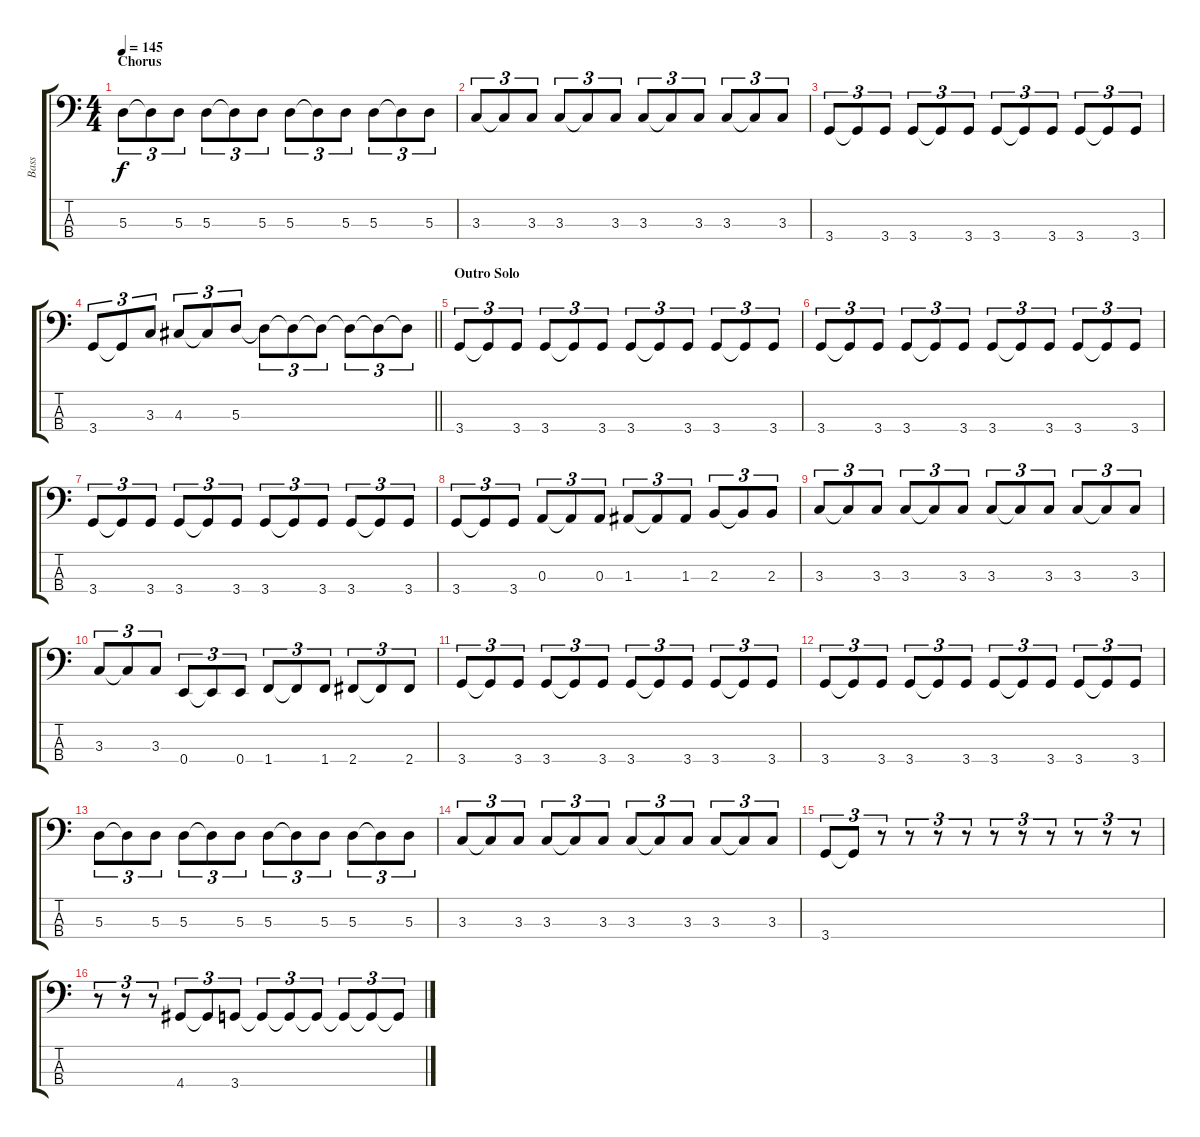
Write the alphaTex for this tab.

\track ("Bass" "Bass") {instrument electricbassfinger}
\staff {score tabs}
\tuning (G2 D2 A1 E1) {hide}
\ts (4 4)
\section ("" "Chorus")
\tempo 145
\clef f4
\ks c
5.3.8{tu (3 2) dy f} 5.3{t}.8{tu (3 2)} 5.3.8{tu (3 2)} 5.3.8{tu (3 2)} 5.3{t}.8{tu (3 2)} 5.3.8{tu (3 2)} 5.3.8{tu (3 2)} 5.3{t}.8{tu (3 2)} 5.3.8{tu (3 2)} 5.3.8{tu (3 2)} 5.3{t}.8{tu (3 2)} 5.3.8{tu (3 2)} |
3.3.8{tu (3 2)} 3.3{t}.8{tu (3 2)} 3.3.8{tu (3 2)} 3.3.8{tu (3 2)} 3.3{t}.8{tu (3 2)} 3.3.8{tu (3 2)} 3.3.8{tu (3 2)} 3.3{t}.8{tu (3 2)} 3.3.8{tu (3 2)} 3.3.8{tu (3 2)} 3.3{t}.8{tu (3 2)} 3.3.8{tu (3 2)} |
3.4.8{tu (3 2)} 3.4{t}.8{tu (3 2)} 3.4.8{tu (3 2)} 3.4.8{tu (3 2)} 3.4{t}.8{tu (3 2)} 3.4.8{tu (3 2)} 3.4.8{tu (3 2)} 3.4{t}.8{tu (3 2)} 3.4.8{tu (3 2)} 3.4.8{tu (3 2)} 3.4{t}.8{tu (3 2)} 3.4.8{tu (3 2)} |
\barLineRight lightlight
3.4.8{tu (3 2)} 3.4{t}.8{tu (3 2)} 3.3.8{tu (3 2)} 4.3.8{tu (3 2)} 4.3{t}.8{tu (3 2)} 5.3.8{tu (3 2)} 5.3{t}.8{tu (3 2)} 5.3{t}.8{tu (3 2)} 5.3{t}.8{tu (3 2)} 5.3{t}.8{tu (3 2)} 5.3{t}.8{tu (3 2)} 5.3{t}.8{tu (3 2)} |
\section ("" "Outro Solo")
3.4.8{tu (3 2)} 3.4{t}.8{tu (3 2)} 3.4.8{tu (3 2)} 3.4.8{tu (3 2)} 3.4{t}.8{tu (3 2)} 3.4.8{tu (3 2)} 3.4.8{tu (3 2)} 3.4{t}.8{tu (3 2)} 3.4.8{tu (3 2)} 3.4.8{tu (3 2)} 3.4{t}.8{tu (3 2)} 3.4.8{tu (3 2)} |
3.4.8{tu (3 2)} 3.4{t}.8{tu (3 2)} 3.4.8{tu (3 2)} 3.4.8{tu (3 2)} 3.4{t}.8{tu (3 2)} 3.4.8{tu (3 2)} 3.4.8{tu (3 2)} 3.4{t}.8{tu (3 2)} 3.4.8{tu (3 2)} 3.4.8{tu (3 2)} 3.4{t}.8{tu (3 2)} 3.4.8{tu (3 2)} |
3.4.8{tu (3 2)} 3.4{t}.8{tu (3 2)} 3.4.8{tu (3 2)} 3.4.8{tu (3 2)} 3.4{t}.8{tu (3 2)} 3.4.8{tu (3 2)} 3.4.8{tu (3 2)} 3.4{t}.8{tu (3 2)} 3.4.8{tu (3 2)} 3.4.8{tu (3 2)} 3.4{t}.8{tu (3 2)} 3.4.8{tu (3 2)} |
3.4.8{tu (3 2)} 3.4{t}.8{tu (3 2)} 3.4.8{tu (3 2)} 0.3.8{tu (3 2)} 0.3{t}.8{tu (3 2)} 0.3.8{tu (3 2)} 1.3.8{tu (3 2)} 1.3{t}.8{tu (3 2)} 1.3.8{tu (3 2)} 2.3.8{tu (3 2)} 2.3{t}.8{tu (3 2)} 2.3.8{tu (3 2)} |
3.3.8{tu (3 2)} 3.3{t}.8{tu (3 2)} 3.3.8{tu (3 2)} 3.3.8{tu (3 2)} 3.3{t}.8{tu (3 2)} 3.3.8{tu (3 2)} 3.3.8{tu (3 2)} 3.3{t}.8{tu (3 2)} 3.3.8{tu (3 2)} 3.3.8{tu (3 2)} 3.3{t}.8{tu (3 2)} 3.3.8{tu (3 2)} |
3.3.8{tu (3 2)} 3.3{t}.8{tu (3 2)} 3.3.8{tu (3 2)} 0.4.8{tu (3 2)} 0.4{t}.8{tu (3 2)} 0.4.8{tu (3 2)} 1.4.8{tu (3 2)} 1.4{t}.8{tu (3 2)} 1.4.8{tu (3 2)} 2.4.8{tu (3 2)} 2.4{t}.8{tu (3 2)} 2.4.8{tu (3 2)} |
3.4.8{tu (3 2)} 3.4{t}.8{tu (3 2)} 3.4.8{tu (3 2)} 3.4.8{tu (3 2)} 3.4{t}.8{tu (3 2)} 3.4.8{tu (3 2)} 3.4.8{tu (3 2)} 3.4{t}.8{tu (3 2)} 3.4.8{tu (3 2)} 3.4.8{tu (3 2)} 3.4{t}.8{tu (3 2)} 3.4.8{tu (3 2)} |
3.4.8{tu (3 2)} 3.4{t}.8{tu (3 2)} 3.4.8{tu (3 2)} 3.4.8{tu (3 2)} 3.4{t}.8{tu (3 2)} 3.4.8{tu (3 2)} 3.4.8{tu (3 2)} 3.4{t}.8{tu (3 2)} 3.4.8{tu (3 2)} 3.4.8{tu (3 2)} 3.4{t}.8{tu (3 2)} 3.4.8{tu (3 2)} |
5.3.8{tu (3 2)} 5.3{t}.8{tu (3 2)} 5.3.8{tu (3 2)} 5.3.8{tu (3 2)} 5.3{t}.8{tu (3 2)} 5.3.8{tu (3 2)} 5.3.8{tu (3 2)} 5.3{t}.8{tu (3 2)} 5.3.8{tu (3 2)} 5.3.8{tu (3 2)} 5.3{t}.8{tu (3 2)} 5.3.8{tu (3 2)} |
3.3.8{tu (3 2)} 3.3{t}.8{tu (3 2)} 3.3.8{tu (3 2)} 3.3.8{tu (3 2)} 3.3{t}.8{tu (3 2)} 3.3.8{tu (3 2)} 3.3.8{tu (3 2)} 3.3{t}.8{tu (3 2)} 3.3.8{tu (3 2)} 3.3.8{tu (3 2)} 3.3{t}.8{tu (3 2)} 3.3.8{tu (3 2)} |
3.4.8{tu (3 2)} 3.4{t}.8{tu (3 2)} r.8{tu (3 2)} r.8{tu (3 2)} r.8{tu (3 2)} r.8{tu (3 2)} r.8{tu (3 2)} r.8{tu (3 2)} r.8{tu (3 2)} r.8{tu (3 2)} r.8{tu (3 2)} r.8{tu (3 2)} |
r.8{tu (3 2)} r.8{tu (3 2)} r.8{tu (3 2)} 4.4.8{tu (3 2)} 4.4{t}.8{tu (3 2)} 3.4.8{tu (3 2)} 3.4{t}.8{tu (3 2)} 3.4{t}.8{tu (3 2)} 3.4{t}.8{tu (3 2)} 3.4{t}.8{tu (3 2)} 3.4{t}.8{tu (3 2)} 3.4{t}.8{tu (3 2)}
